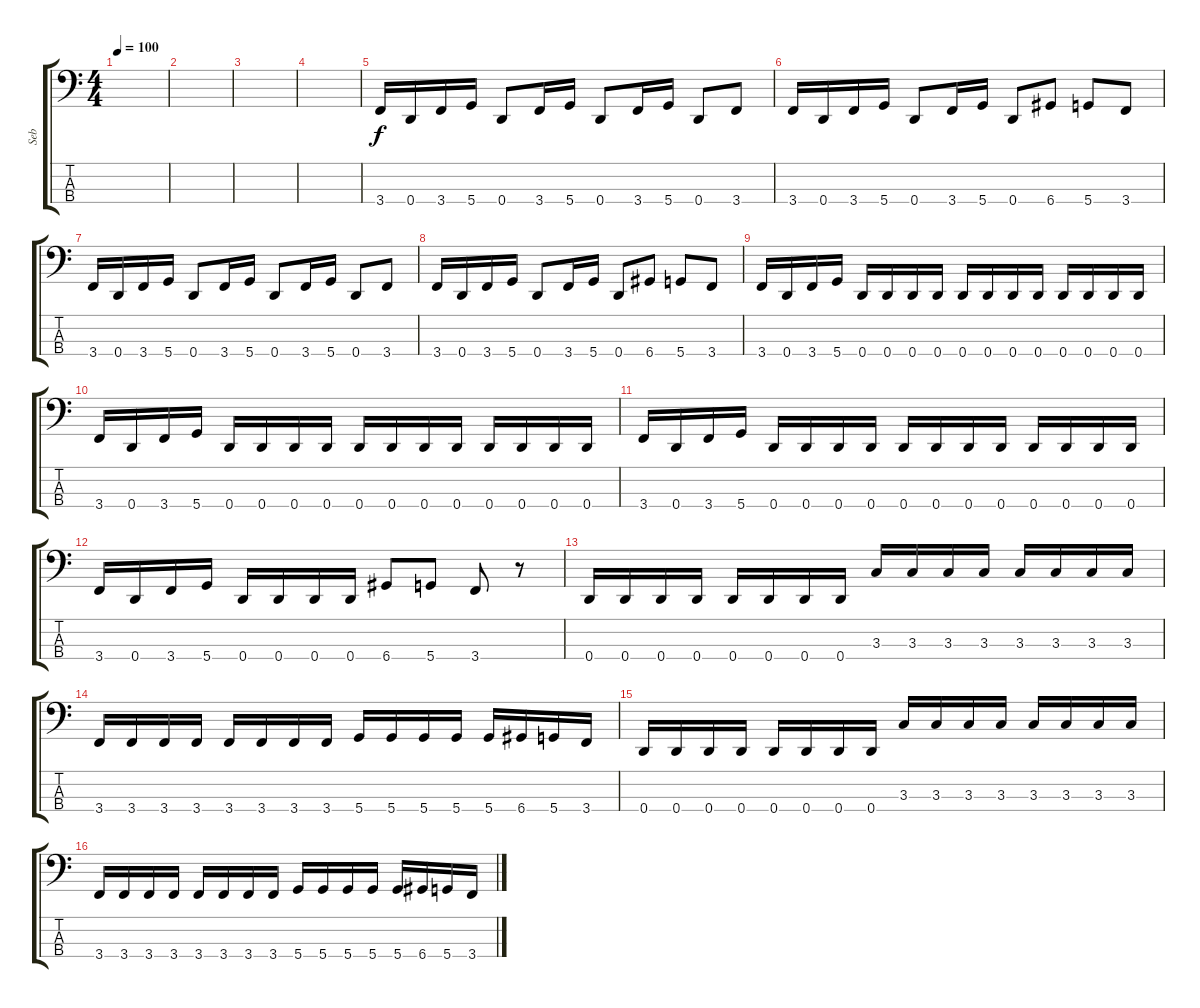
\track ("Seb" "Seb") {instrument electricbasspick}
\staff {score tabs}
\tuning (G2 D2 A1 D1) {hide}
\ts (4 4)
\tempo 100
\clef f4
\ks c
|
|
|
|
3.4.16{dy f} 0.4.16 3.4.16 5.4.16 0.4.8 3.4.16 5.4.16 0.4.8 3.4.16 5.4.16 0.4.8 3.4.8 |
3.4.16 0.4.16 3.4.16 5.4.16 0.4.8 3.4.16 5.4.16 0.4.8 6.4.8 5.4.8 3.4.8 |
3.4.16 0.4.16 3.4.16 5.4.16 0.4.8 3.4.16 5.4.16 0.4.8 3.4.16 5.4.16 0.4.8 3.4.8 |
3.4.16 0.4.16 3.4.16 5.4.16 0.4.8 3.4.16 5.4.16 0.4.8 6.4.8 5.4.8 3.4.8 |
3.4.16 0.4.16 3.4.16 5.4.16 0.4.16 0.4.16 0.4.16 0.4.16 0.4.16 0.4.16 0.4.16 0.4.16 0.4.16 0.4.16 0.4.16 0.4.16 |
3.4.16 0.4.16 3.4.16 5.4.16 0.4.16 0.4.16 0.4.16 0.4.16 0.4.16 0.4.16 0.4.16 0.4.16 0.4.16 0.4.16 0.4.16 0.4.16 |
3.4.16 0.4.16 3.4.16 5.4.16 0.4.16 0.4.16 0.4.16 0.4.16 0.4.16 0.4.16 0.4.16 0.4.16 0.4.16 0.4.16 0.4.16 0.4.16 |
3.4.16 0.4.16 3.4.16 5.4.16 0.4.16 0.4.16 0.4.16 0.4.16 6.4.8 5.4.8 3.4.8 r.8 |
0.4.16 0.4.16 0.4.16 0.4.16 0.4.16 0.4.16 0.4.16 0.4.16 3.3.16 3.3.16 3.3.16 3.3.16 3.3.16 3.3.16 3.3.16 3.3.16 |
3.4.16 3.4.16 3.4.16 3.4.16 3.4.16 3.4.16 3.4.16 3.4.16 5.4.16 5.4.16 5.4.16 5.4.16 5.4.16 6.4.16 5.4.16 3.4.16 |
0.4.16 0.4.16 0.4.16 0.4.16 0.4.16 0.4.16 0.4.16 0.4.16 3.3.16 3.3.16 3.3.16 3.3.16 3.3.16 3.3.16 3.3.16 3.3.16 |
3.4.16 3.4.16 3.4.16 3.4.16 3.4.16 3.4.16 3.4.16 3.4.16 5.4.16 5.4.16 5.4.16 5.4.16 5.4.16 6.4.16 5.4.16 3.4.16
